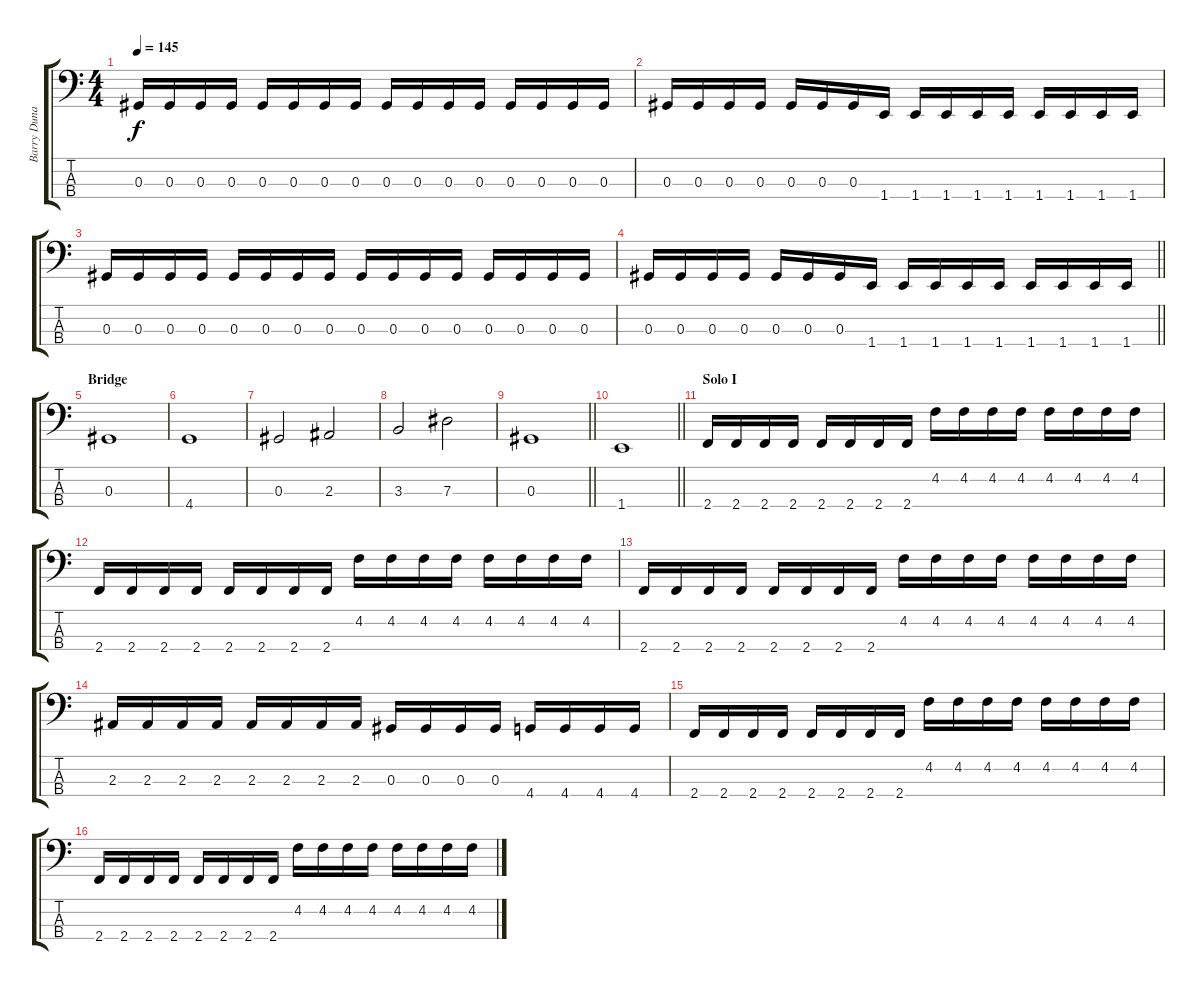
\track ("Barry Dunaway" "Barry Duna") {instrument electricbassfinger}
\staff {score tabs}
\tuning (Gb2 Db2 Ab1 Eb1) {hide}
\ts (4 4)
\tempo 145
\clef f4
\ks c
0.3.16{dy f} 0.3.16 0.3.16 0.3.16 0.3.16 0.3.16 0.3.16 0.3.16 0.3.16 0.3.16 0.3.16 0.3.16 0.3.16 0.3.16 0.3.16 0.3.16 |
0.3.16 0.3.16 0.3.16 0.3.16 0.3.16 0.3.16 0.3.16 1.4.16 1.4.16 1.4.16 1.4.16 1.4.16 1.4.16 1.4.16 1.4.16 1.4.16 |
0.3.16 0.3.16 0.3.16 0.3.16 0.3.16 0.3.16 0.3.16 0.3.16 0.3.16 0.3.16 0.3.16 0.3.16 0.3.16 0.3.16 0.3.16 0.3.16 |
\barLineRight lightlight
0.3.16 0.3.16 0.3.16 0.3.16 0.3.16 0.3.16 0.3.16 1.4.16 1.4.16 1.4.16 1.4.16 1.4.16 1.4.16 1.4.16 1.4.16 1.4.16 |
\section ("" "Bridge")
0.3.1 |
4.4.1 |
0.3.2 2.3.2 |
3.3.2 7.3.2 |
\barLineRight lightlight
0.3.1 |
\barLineRight lightlight
1.4.1 |
\section ("" "Solo I")
2.4.16 2.4.16 2.4.16 2.4.16 2.4.16 2.4.16 2.4.16 2.4.16 4.2.16 4.2.16 4.2.16 4.2.16 4.2.16 4.2.16 4.2.16 4.2.16 |
2.4.16 2.4.16 2.4.16 2.4.16 2.4.16 2.4.16 2.4.16 2.4.16 4.2.16 4.2.16 4.2.16 4.2.16 4.2.16 4.2.16 4.2.16 4.2.16 |
2.4.16 2.4.16 2.4.16 2.4.16 2.4.16 2.4.16 2.4.16 2.4.16 4.2.16 4.2.16 4.2.16 4.2.16 4.2.16 4.2.16 4.2.16 4.2.16 |
2.3.16 2.3.16 2.3.16 2.3.16 2.3.16 2.3.16 2.3.16 2.3.16 0.3.16 0.3.16 0.3.16 0.3.16 4.4.16 4.4.16 4.4.16 4.4.16 |
2.4.16 2.4.16 2.4.16 2.4.16 2.4.16 2.4.16 2.4.16 2.4.16 4.2.16 4.2.16 4.2.16 4.2.16 4.2.16 4.2.16 4.2.16 4.2.16 |
2.4.16 2.4.16 2.4.16 2.4.16 2.4.16 2.4.16 2.4.16 2.4.16 4.2.16 4.2.16 4.2.16 4.2.16 4.2.16 4.2.16 4.2.16 4.2.16
